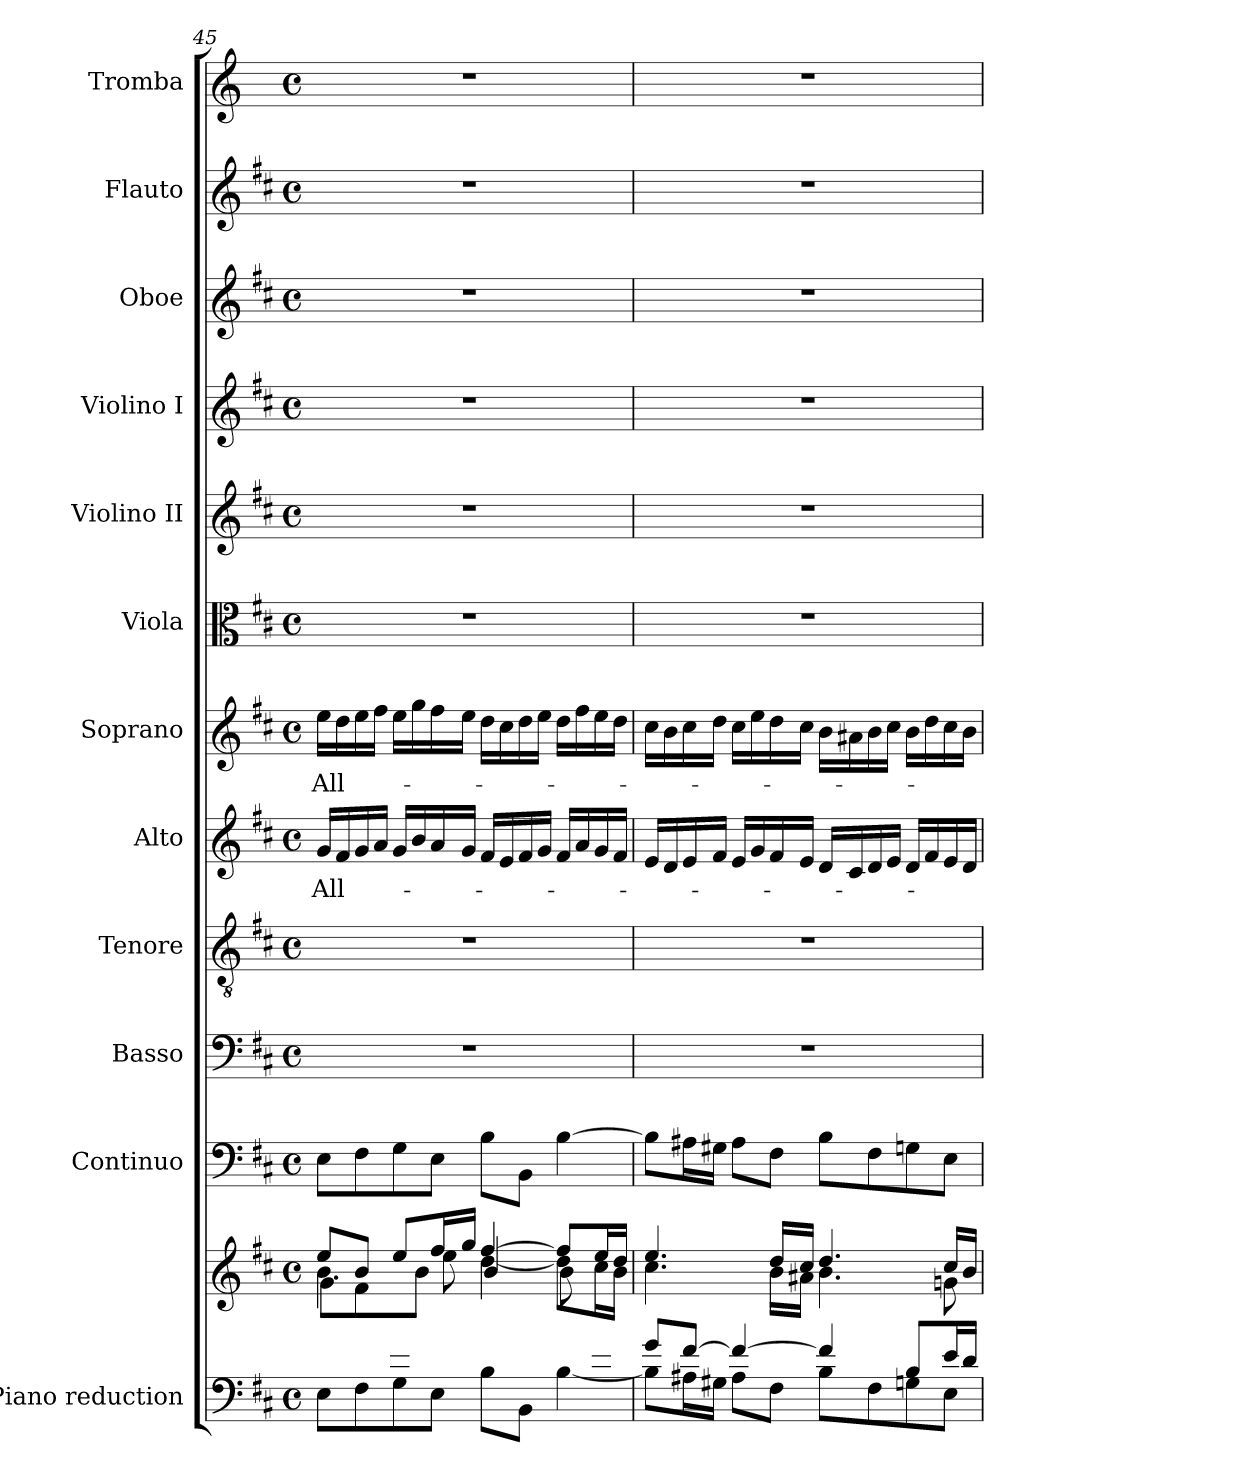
**kern	**kern	**kern	**kern	**kern	**kern	**text	**kern	**text	**kern	**kern	**kern	**kern	**kern	**kern
*part12	*part12	*part11	*part10	*part9	*part8	*part8	*part7	*part7	*part6	*part5	*part4	*part3	*part2	*part1
*staff13	*staff12	*staff11	*staff10	*staff9	*staff8	*staff8	*staff7	*staff7	*staff6	*staff5	*staff4	*staff3	*staff2	*staff1
*I"Piano reduction	*	*I"Continuo	*I"Basso	*I"Tenore	*I"Alto	*	*I"Soprano	*	*I"Viola	*I"Violino II	*I"Violino I	*I"Oboe	*I"Flauto	*I"Tromba
*I'Pno	*	*	*	*	*	*	*	*	*I'Vla	*I'Vln	*I'Vln	*I'Ob	*I'Fl	*
*clefF4	*clefG2	*clefF4	*clefF4	*clefGv2	*clefG2	*	*clefG2	*	*clefC3	*clefG2	*clefG2	*clefG2	*clefG2	*clefG2
*	*	*	*	*	*	*	*	*	*	*	*	*	*	*ITrd-1c-2
*k[f#c#]	*k[f#c#]	*k[f#c#]	*k[f#c#]	*k[f#c#]	*k[f#c#]	*	*k[f#c#]	*	*k[f#c#]	*k[f#c#]	*k[f#c#]	*k[f#c#]	*k[f#c#]	*k[f#c#]
*M4/4	*M4/4	*M4/4	*M4/4	*M4/4	*M4/4	*	*M4/4	*	*M4/4	*M4/4	*M4/4	*M4/4	*M4/4	*M4/4
*met(c)	*met(c)	*met(c)	*met(c)	*met(c)	*met(c)	*	*met(c)	*	*met(c)	*met(c)	*met(c)	*met(c)	*met(c)	*met(c)
=45	=45	=45	=45	=45	=45	=45	=45	=45	=45	=45	=45	=45	=45	=45
*^	*^	*	*	*	*	*	*	*	*	*	*	*	*	*
*	*	*	*^	*	*	*	*	*	*	*	*	*	*	*	*	*
!	!	!	!	!	!	!	!	!	!LO:LY:b	!	!LO:LY:b	!	!	!	!	!	!
4ryy	8E\L	8ee/L	4.b\	8g\L	8E\L	1r	1r	16g/LL	All-	16ee\LL	All-	1r	1r	1r	1r	1r	1r
.	.	.	.	.	.	.	.	16f#/	.	16dd\	.	.	.	.	.	.	.
.	8F#\	8b/J	.	8f#\	8F#\	.	.	16g/	.	16ee\	.	.	.	.	.	.	.
.	.	.	.	.	.	.	.	16a/JJ	.	16ff#\JJ	.	.	.	.	.	.	.
8e/	8G\	8ee/L	.	8ryy	8G\	.	.	16g/LL	.	16ee\LL	.	.	.	.	.	.	.
.	.	.	.	.	.	.	.	16b/	.	16gg\	.	.	.	.	.	.	.
2ryy	8E\J	16ff#/L	8ee\	8b\J	8E\J	.	.	16a/	.	16ff#\	.	.	.	.	.	.	.
.	.	16gg/JJ	.	.	.	.	.	16g/JJ	.	16ee\JJ	.	.	.	.	.	.	.
.	8B\L	[4ff#/	[4dd\	4b/	8B\L	.	.	16f#/LL	.	16dd\LL	.	.	.	.	.	.	.
.	.	.	.	.	.	.	.	16e/	.	16cc#\	.	.	.	.	.	.	.
.	8BB\J	.	.	.	8BB\J	.	.	16f#/	.	16dd\	.	.	.	.	.	.	.
.	.	.	.	.	.	.	.	16g/JJ	.	16ee\JJ	.	.	.	.	.	.	.
.	[4B\	8ff#/L]	8dd\L]	8b\L	[4B\	.	.	16f#/LL	.	16dd\LL	.	.	.	.	.	.	.
.	.	.	.	.	.	.	.	16a/	.	16ff#\	.	.	.	.	.	.	.
8f#/J	.	16ee/L	16cc#\L	8ryy	.	.	.	16g/	.	16ee\	.	.	.	.	.	.	.
.	.	16dd/JJ	16b\JJ	.	.	.	.	16f#/JJ	.	16dd\JJ	.	.	.	.	.	.	.
*	*	*	*v	*v	*	*	*	*	*	*	*	*	*	*	*	*	*
=46	=46	=46	=46	=46	=46	=46	=46	=46	=46	=46	=46	=46	=46	=46	=46	=46
8g/L	8B\L]	4.ee/	4.cc#\	8B\L]	1r	1r	16e/LL	.	16cc#\LL	.	1r	1r	1r	1r	1r	1r
.	.	.	.	.	.	.	16d/	.	16b\	.	.	.	.	.	.	.
[8f#/J	16A#X\L	.	.	16A#X\L	.	.	16e/	.	16cc#\	.	.	.	.	.	.	.
.	16G#X\JJ	.	.	16G#X\JJ	.	.	16f#/JJ	.	16dd\JJ	.	.	.	.	.	.	.
4f#/_	8A#\L	.	.	8A#\L	.	.	16e/LL	.	16cc#\LL	.	.	.	.	.	.	.
.	.	.	.	.	.	.	16g/	.	16ee\	.	.	.	.	.	.	.
.	8F#\J	16dd/LL	16b\LL	8F#\J	.	.	16f#/	.	16dd\	.	.	.	.	.	.	.
.	.	16cc#/JJ	16a#X\JJ	.	.	.	16e/JJ	.	16cc#\JJ	.	.	.	.	.	.	.
4f#/]	8B\L	4.dd/	4.b\	8B\L	.	.	16d/LL	.	16b\LL	.	.	.	.	.	.	.
.	.	.	.	.	.	.	16c#/	.	16a#X\	.	.	.	.	.	.	.
.	8F#\	.	.	8F#\	.	.	16d/	.	16b\	.	.	.	.	.	.	.
.	.	.	.	.	.	.	16e/JJ	.	16cc#\JJ	.	.	.	.	.	.	.
8B/L	8Gn\	.	.	8Gn\	.	.	16d/LL	.	16b\LL	.	.	.	.	.	.	.
.	.	.	.	.	.	.	16f#/	.	16dd\	.	.	.	.	.	.	.
16e/L	8E\J	16cc#/LL	8gn\	8E\J	.	.	16e/	.	16cc#\	.	.	.	.	.	.	.
16d/JJ	.	16b/JJ	.	.	.	.	16d/JJ	.	16b\JJ	.	.	.	.	.	.	.
*v	*v	*	*	*	*	*	*	*	*	*	*	*	*	*	*	*
*	*v	*v	*	*	*	*	*	*	*	*	*	*	*	*	*
=	=	=	=	=	=	=	=	=	=	=	=	=	=	=
*-	*-	*-	*-	*-	*-	*-	*-	*-	*-	*-	*-	*-	*-	*-
